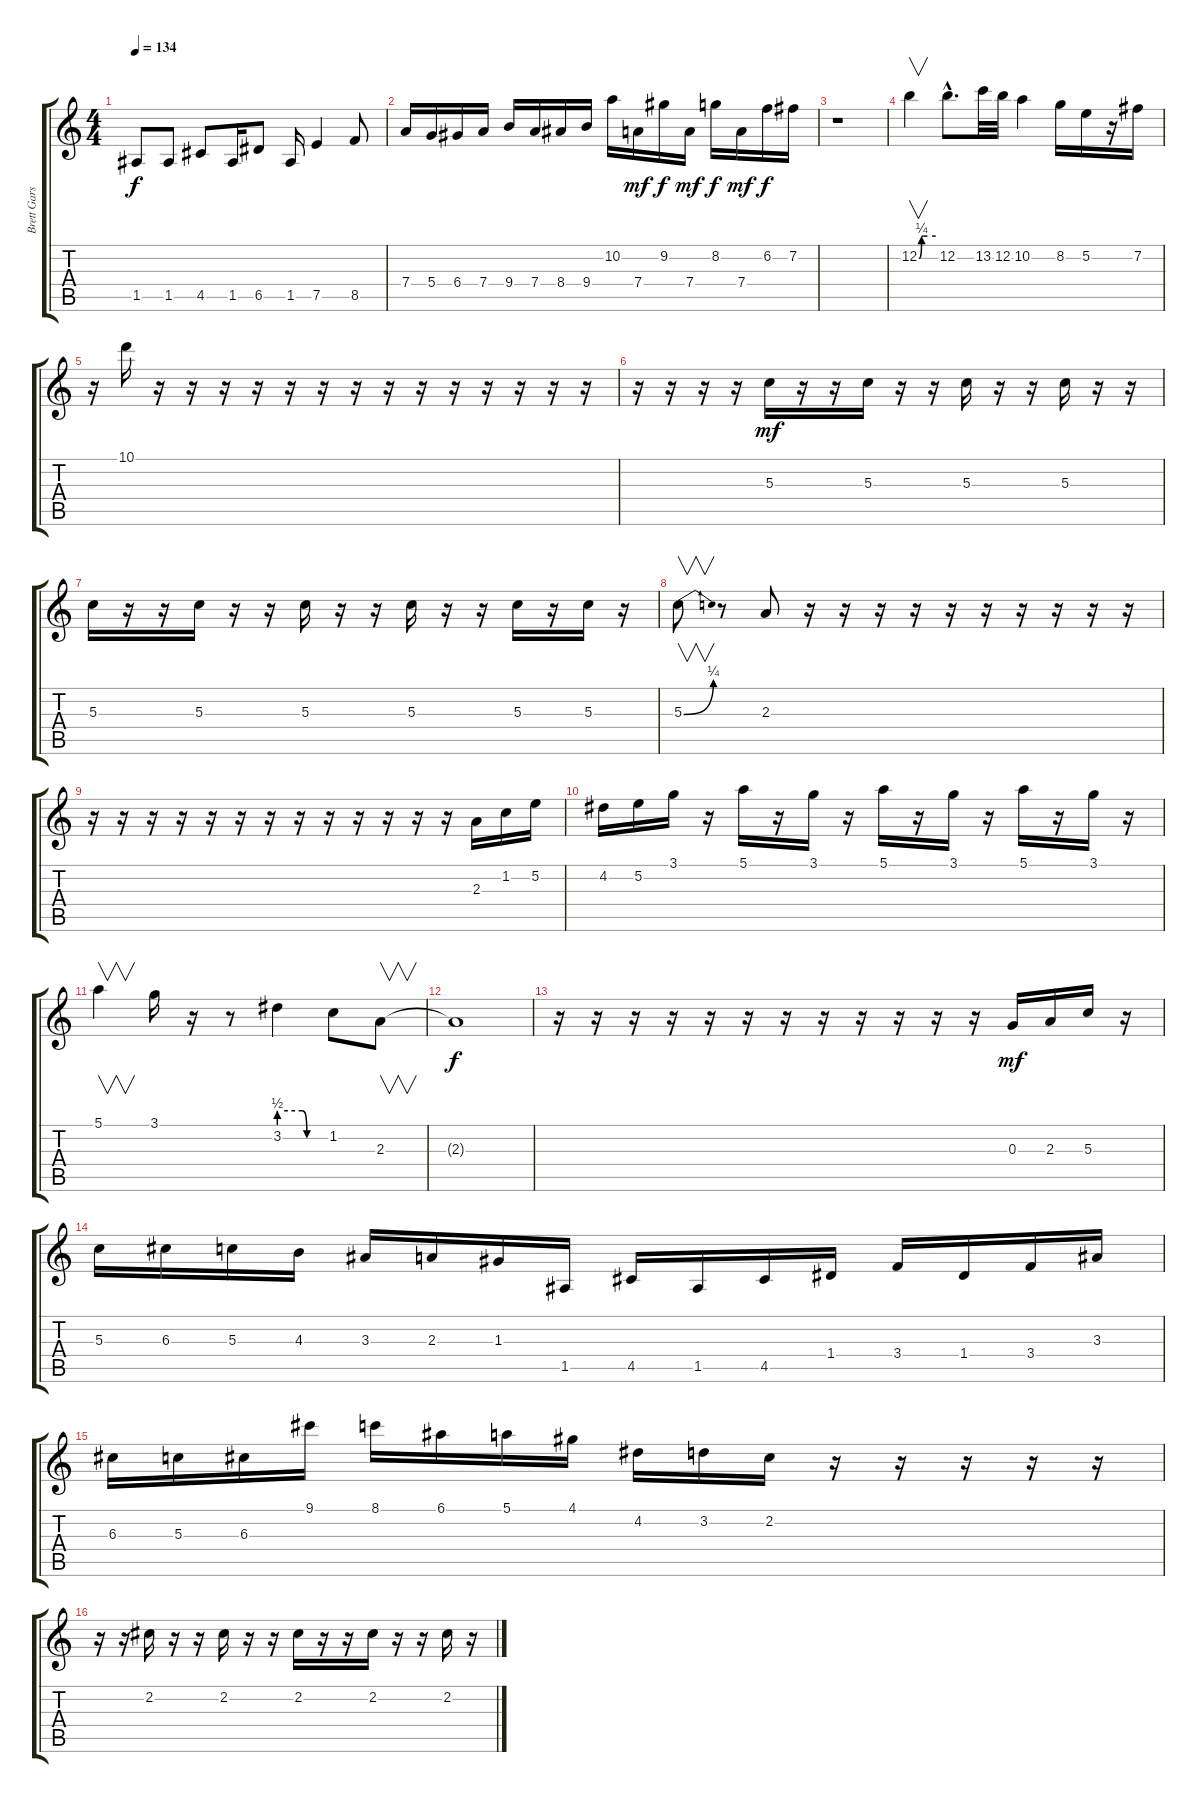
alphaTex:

\track ("Brett Garsed" "Brett Gars") {instrument overdrivenguitar}
\staff {score tabs}
\tuning (E4 B3 G3 D3 A2 E2) {hide}
\ts (4 4)
\tempo 134
\clef g2
\ks c
1.5.8{dy f} 1.5.8 4.5.8 1.5.16 6.5.8 1.5.16 7.5.4 8.5.8 |
7.4.16 5.4.16 6.4.16 7.4.16 9.4.16 7.4.16 8.4.16 9.4.16 10.2.16 7.4.16{dy mf} 9.2.16{dy f} 7.4.16{dy mf} 8.2.16{dy f} 7.4.16{dy mf} 6.2.16{dy f} 7.2.16 |
r.1 |
12.2{be (custom 0 0 9 1 16 1 30 1 60 1)}.4{v} 12.2{hac}.8{d} 13.2.32 12.2.32 10.2.4 8.2.16 5.2.16 r.16 7.2.16 |
r.16 10.1.16 r.16 r.16 r.16 r.16 r.16 r.16 r.16 r.16 r.16 r.16 r.16 r.16 r.16 r.16 |
r.16 r.16 r.16 r.16 5.3.16{dy mf} r.16 r.16 5.3.16 r.16 r.16 5.3.16 r.16 r.16 5.3.16 r.16 r.16 |
5.3.16 r.16 r.16 5.3.16 r.16 r.16 5.3.16 r.16 r.16 5.3.16 r.16 r.16 5.3.16 r.16 5.3.16 r.16 |
5.3{be (bend 0 0 60 1)}.8{v} r.8 2.3.8 r.16 r.16 r.16 r.16 r.16 r.16 r.16 r.16 r.16 r.16 |
r.16 r.16 r.16 r.16 r.16 r.16 r.16 r.16 r.16 r.16 r.16 r.16 r.16 2.3.16 1.2.16 5.2.16 |
4.2.16 5.2.16 3.1.16 r.16 5.1.16 r.16 3.1.16 r.16 5.1.16 r.16 3.1.16 r.16 5.1.16 r.16 3.1.16 r.16 |
5.1.4{v} 3.1.16 r.16 r.8 3.2{be (custom 0 2 30 2 36 0 60 0)}.4 1.2.8 2.3.8{v} |
2.3{t}.1{dy f} |
r.16 r.16 r.16 r.16 r.16 r.16 r.16 r.16 r.16 r.16 r.16 r.16 0.3.16{dy mf} 2.3.16 5.3.16 r.16 |
5.3.16 6.3.16 5.3.16 4.3.16 3.3.16 2.3.16 1.3.16 1.5.16 4.5.16 1.5.16 4.5.16 1.4.16 3.4.16 1.4.16 3.4.16 3.3.16 |
6.3.16 5.3.16 6.3.16 9.1.16 8.1.16 6.1.16 5.1.16 4.1.16 4.2.16 3.2.16 2.2.16 r.16 r.16 r.16 r.16 r.16 |
r.16 r.16 2.2.16 r.16 r.16 2.2.16 r.16 r.16 2.2.16 r.16 r.16 2.2.16 r.16 r.16 2.2.16 r.16
